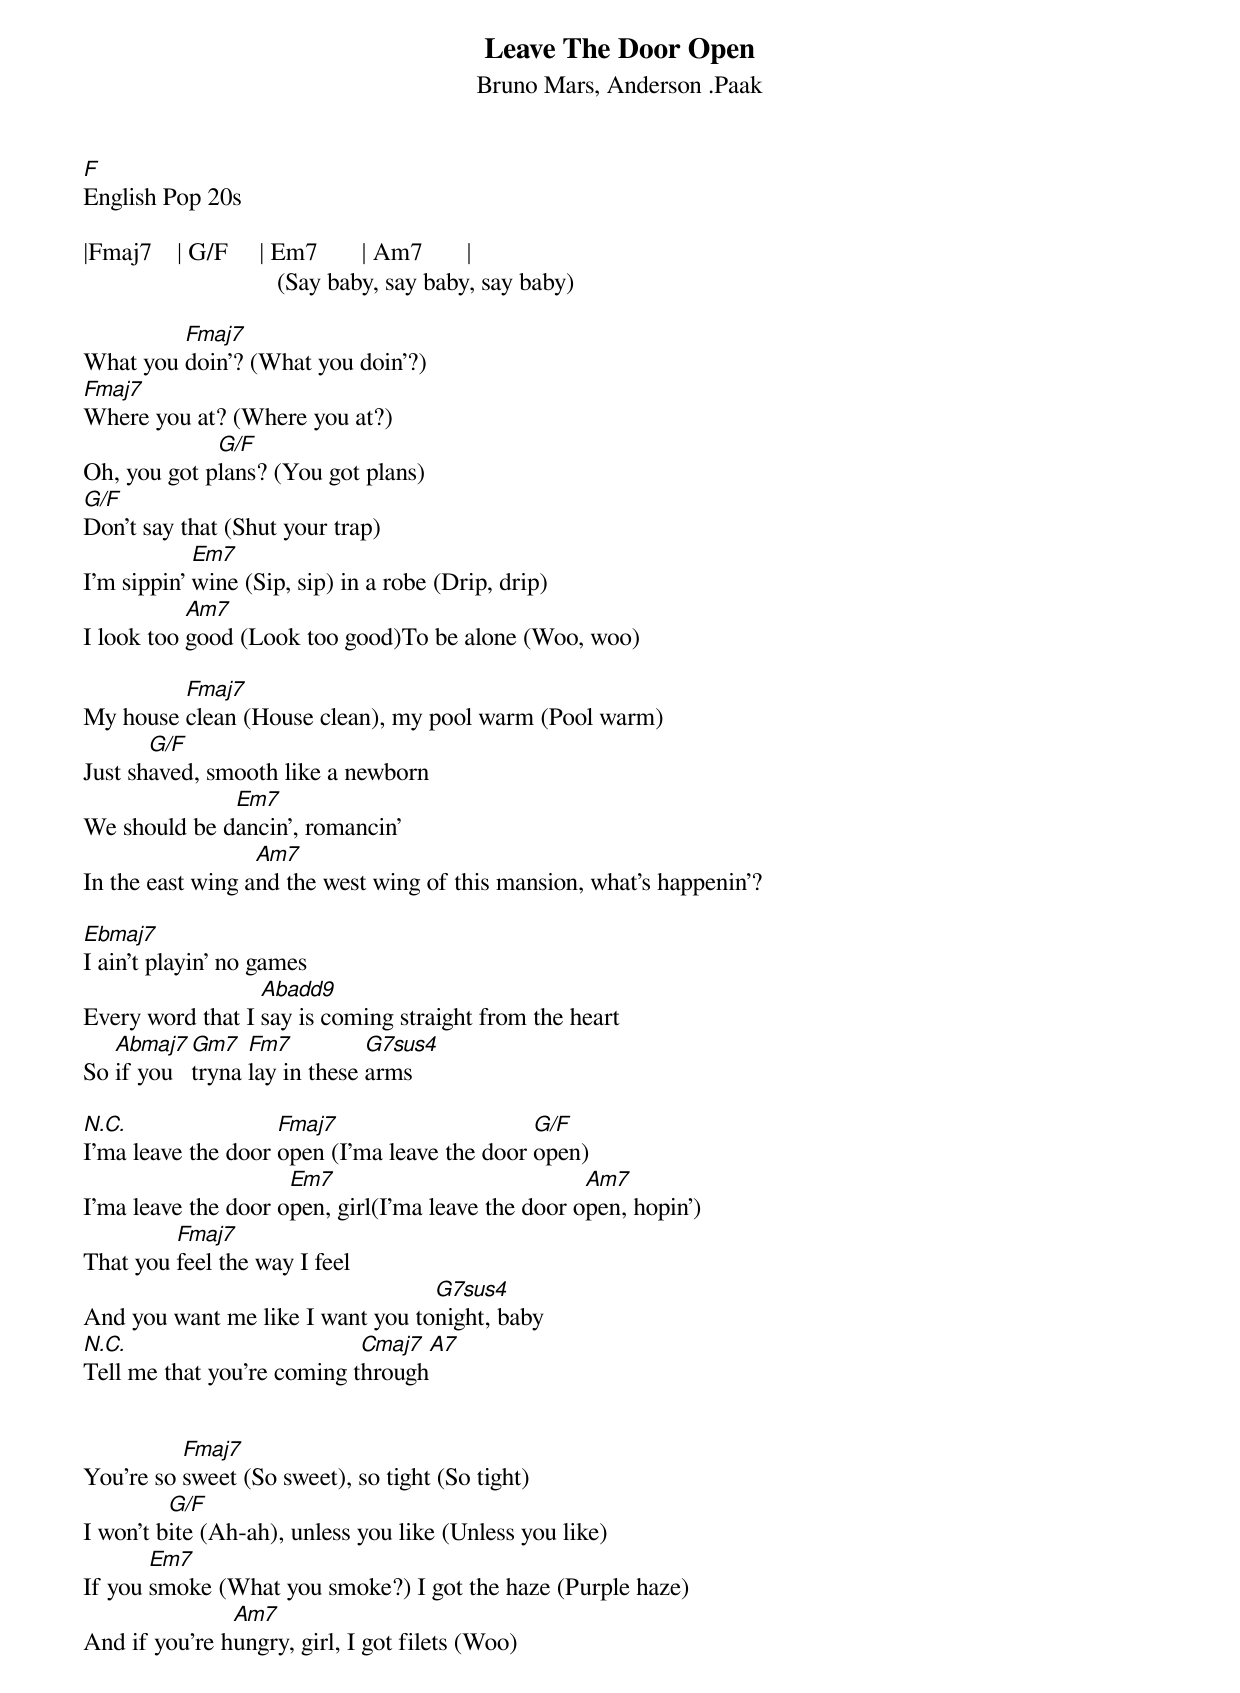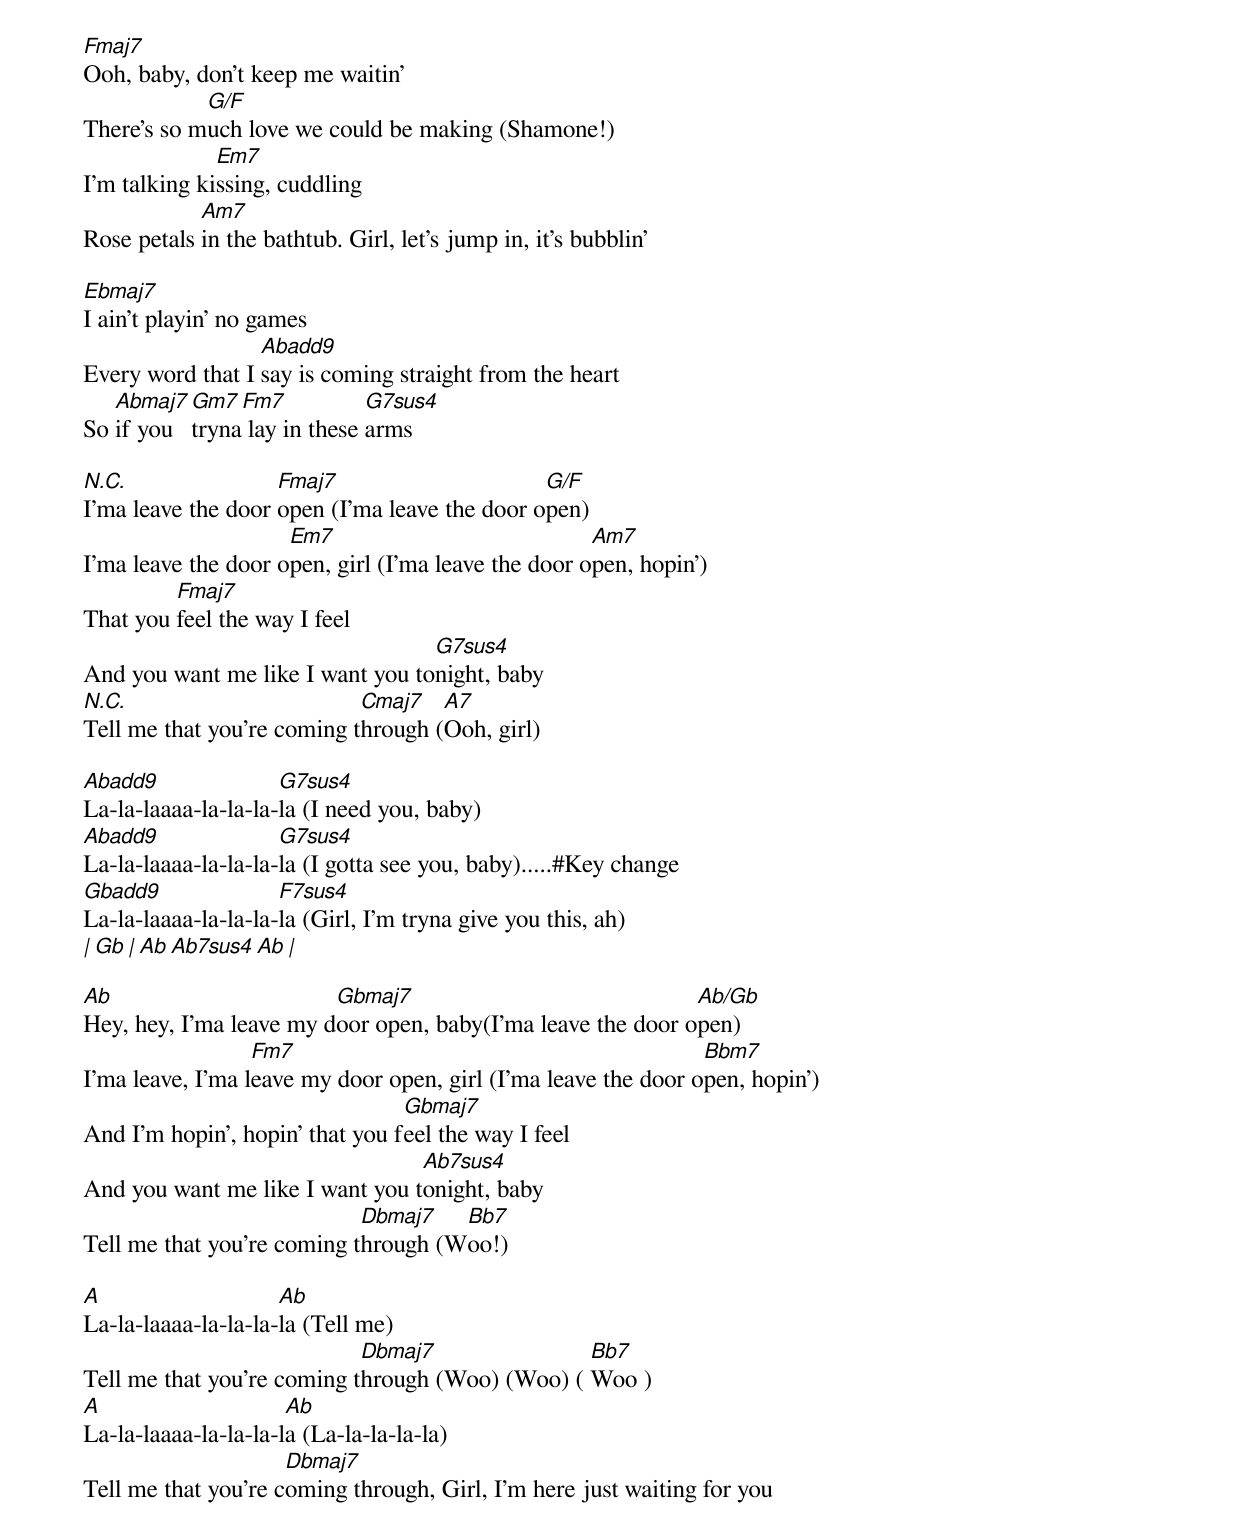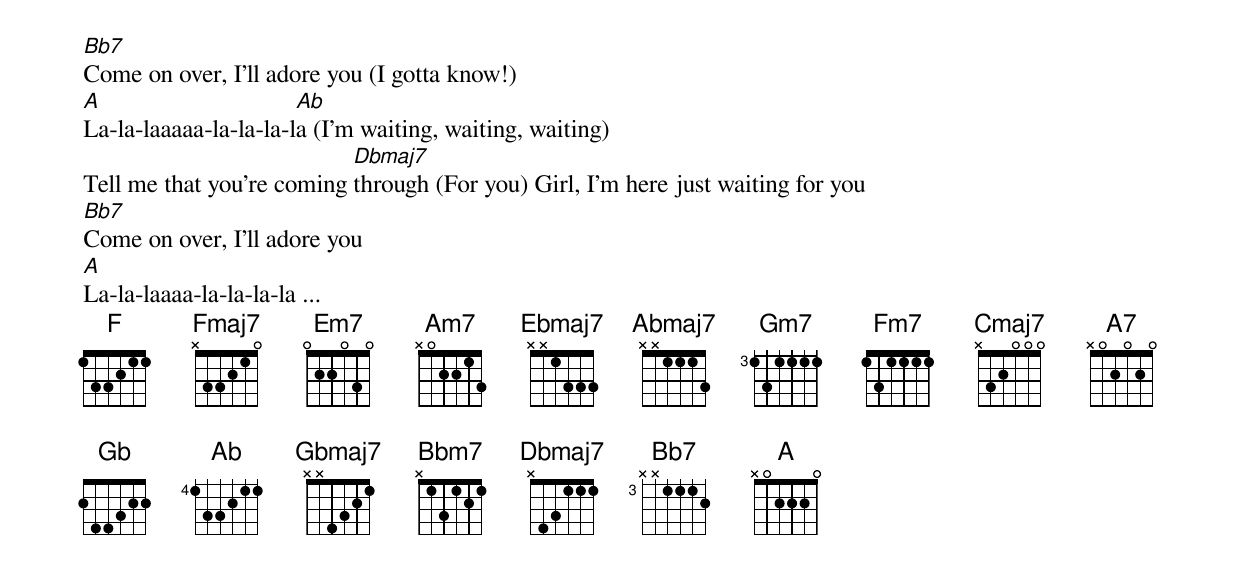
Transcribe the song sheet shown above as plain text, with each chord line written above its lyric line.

Leave The Door Open
Bruno Mars, Anderson .Paak
F
English Pop 20s

|Fmaj7    | G/F     | Em7       | Am7       |
                               (Say baby, say baby, say baby)

         Fmaj7
What you doin'? (What you doin'?)
Fmaj7
Where you at? (Where you at?)
             G/F
Oh, you got plans? (You got plans)
G/F
Don't say that (Shut your trap)
            Em7
I'm sippin' wine (Sip, sip) in a robe (Drip, drip)
           Am7
I look too good (Look too good)To be alone (Woo, woo)

         Fmaj7
My house clean (House clean), my pool warm (Pool warm)
       G/F
Just shaved, smooth like a newborn
              Em7
We should be dancin', romancin'
                  Am7
In the east wing and the west wing of this mansion, what's happenin'?

Ebmaj7
I ain't playin' no games
                  Abadd9
Every word that I say is coming straight from the heart
   Abmaj7 Gm7   Fm7          G7sus4
So if you tryna lay in these arms

N.C.                Fmaj7                     G/F
I'ma leave the door open (I'ma leave the door open)
                     Em7                            Am7
I'ma leave the door open, girl(I'ma leave the door open, hopin')
         Fmaj7
That you feel the way I feel
                                  G7sus4
And you want me like I want you tonight, baby
N.C.                        Cmaj7  A7
Tell me that you’re coming through


          Fmaj7
You're so sweet (So sweet), so tight (So tight)
         G/F
I won't bite (Ah-ah), unless you like (Unless you like)
       Em7
If you smoke (What you smoke?) I got the haze (Purple haze)
               Am7
And if you're hungry, girl, I got filets (Woo)
Fmaj7
Ooh, baby, don't keep me waitin'
            G/F
There's so much love we could be making (Shamone!)
              Em7
I'm talking kissing, cuddling
            Am7
Rose petals in the bathtub. Girl, let's jump in, it's bubblin'

Ebmaj7
I ain't playin' no games
                  Abadd9
Every word that I say is coming straight from the heart
   Abmaj7 Gm7  Fm7           G7sus4
So if you tryna lay in these arms

N.C.                Fmaj7                      G/F
I'ma leave the door open (I'ma leave the door open)
                     Em7                             Am7
I'ma leave the door open, girl (I'ma leave the door open, hopin')
         Fmaj7
That you feel the way I feel
                                  G7sus4
And you want me like I want you tonight, baby
N.C.                        Cmaj7   A7
Tell me that you’re coming through (Ooh, girl)

Abadd9               G7sus4
La-la-laaaa-la-la-la-la (I need you, baby)
Abadd9               G7sus4
La-la-laaaa-la-la-la-la (I gotta see you, baby).....#Key change
Gbadd9               F7sus4
La-la-laaaa-la-la-la-la (Girl, I'm tryna give you this, ah)
| Gb        | Ab Ab7sus4   Ab  |

Ab                       Gbmaj7                              Ab/Gb
Hey, hey, I'ma leave my door open, baby(I'ma leave the door open)
                  Fm7                                           Bbm7
I'ma leave, I'ma leave my door open, girl (I'ma leave the door open, hopin')
                                 Gbmaj7
And I'm hopin', hopin' that you feel the way I feel
                                 Ab7sus4
And you want me like I want you tonight, baby
                            Dbmaj7   Bb7
Tell me that you’re coming through (Woo!)

A                    Ab
La-la-laaaa-la-la-la-la (Tell me)
                            Dbmaj7               Bb7
Tell me that you're coming through (Woo) (Woo) ( Woo )
A                     Ab
La-la-laaaa-la-la-la-la (La-la-la-la-la)
                     Dbmaj7
Tell me that you're coming through, Girl, I'm here just waiting for you
Bb7
Come on over, I'll adore you (I gotta know!)
A                      Ab
La-la-laaaaa-la-la-la-la (I'm waiting, waiting, waiting)
                           Dbmaj7
Tell me that you're coming through (For you) Girl, I'm here just waiting for you
Bb7
Come on over, I'll adore you
A
La-la-laaaa-la-la-la-la ...
